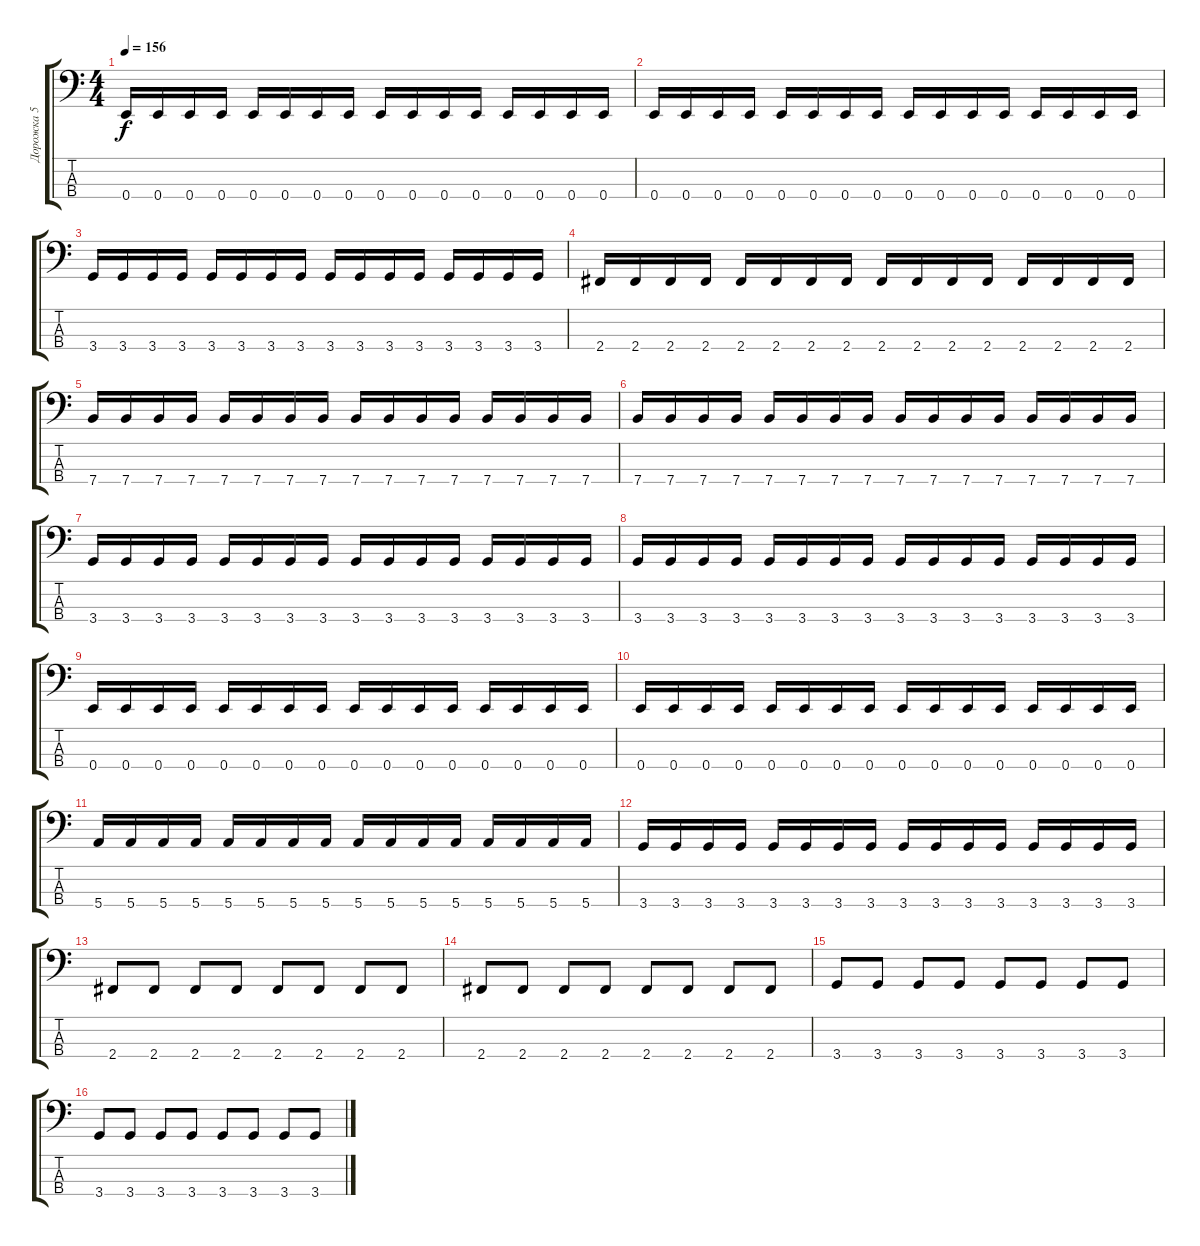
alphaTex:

\track ("Дорожка 5" "Дорожка 5") {instrument electricbassfinger}
\staff {score tabs}
\tuning (G2 D2 A1 E1) {hide}
\ts (4 4)
\tempo 156
\clef f4
\ks c
0.4.16{dy f} 0.4.16 0.4.16 0.4.16 0.4.16 0.4.16 0.4.16 0.4.16 0.4.16 0.4.16 0.4.16 0.4.16 0.4.16 0.4.16 0.4.16 0.4.16 |
0.4.16 0.4.16 0.4.16 0.4.16 0.4.16 0.4.16 0.4.16 0.4.16 0.4.16 0.4.16 0.4.16 0.4.16 0.4.16 0.4.16 0.4.16 0.4.16 |
3.4.16 3.4.16 3.4.16 3.4.16 3.4.16 3.4.16 3.4.16 3.4.16 3.4.16 3.4.16 3.4.16 3.4.16 3.4.16 3.4.16 3.4.16 3.4.16 |
2.4.16 2.4.16 2.4.16 2.4.16 2.4.16 2.4.16 2.4.16 2.4.16 2.4.16 2.4.16 2.4.16 2.4.16 2.4.16 2.4.16 2.4.16 2.4.16 |
7.4.16 7.4.16 7.4.16 7.4.16 7.4.16 7.4.16 7.4.16 7.4.16 7.4.16 7.4.16 7.4.16 7.4.16 7.4.16 7.4.16 7.4.16 7.4.16 |
7.4.16 7.4.16 7.4.16 7.4.16 7.4.16 7.4.16 7.4.16 7.4.16 7.4.16 7.4.16 7.4.16 7.4.16 7.4.16 7.4.16 7.4.16 7.4.16 |
3.4.16 3.4.16 3.4.16 3.4.16 3.4.16 3.4.16 3.4.16 3.4.16 3.4.16 3.4.16 3.4.16 3.4.16 3.4.16 3.4.16 3.4.16 3.4.16 |
3.4.16 3.4.16 3.4.16 3.4.16 3.4.16 3.4.16 3.4.16 3.4.16 3.4.16 3.4.16 3.4.16 3.4.16 3.4.16 3.4.16 3.4.16 3.4.16 |
0.4.16 0.4.16 0.4.16 0.4.16 0.4.16 0.4.16 0.4.16 0.4.16 0.4.16 0.4.16 0.4.16 0.4.16 0.4.16 0.4.16 0.4.16 0.4.16 |
0.4.16 0.4.16 0.4.16 0.4.16 0.4.16 0.4.16 0.4.16 0.4.16 0.4.16 0.4.16 0.4.16 0.4.16 0.4.16 0.4.16 0.4.16 0.4.16 |
5.4.16 5.4.16 5.4.16 5.4.16 5.4.16 5.4.16 5.4.16 5.4.16 5.4.16 5.4.16 5.4.16 5.4.16 5.4.16 5.4.16 5.4.16 5.4.16 |
3.4.16 3.4.16 3.4.16 3.4.16 3.4.16 3.4.16 3.4.16 3.4.16 3.4.16 3.4.16 3.4.16 3.4.16 3.4.16 3.4.16 3.4.16 3.4.16 |
2.4.8 2.4.8 2.4.8 2.4.8 2.4.8 2.4.8 2.4.8 2.4.8 |
2.4.8 2.4.8 2.4.8 2.4.8 2.4.8 2.4.8 2.4.8 2.4.8 |
3.4.8 3.4.8 3.4.8 3.4.8 3.4.8 3.4.8 3.4.8 3.4.8 |
3.4.8 3.4.8 3.4.8 3.4.8 3.4.8 3.4.8 3.4.8 3.4.8
